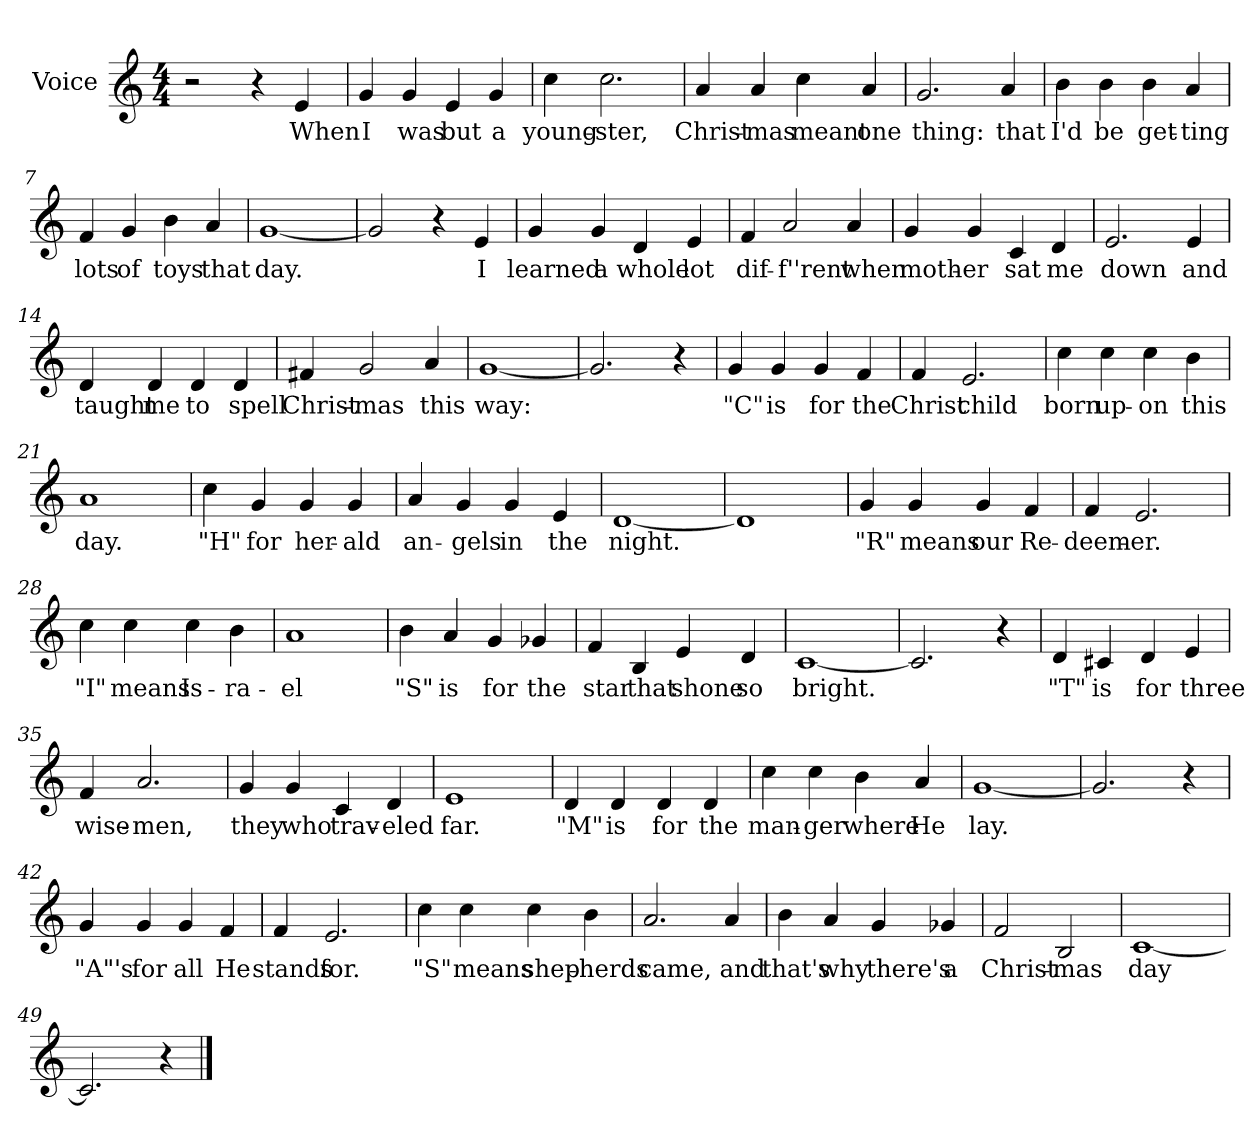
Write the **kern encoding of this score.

**kern	**text
*part1	*part1
*staff1	*staff1
*I"Voice	*
*clefG2	*
*k[]	*
*C:	*
*M4/4	*
=1	=1
2r	.
4r	.
4e/	When
=2	=2
4g/	I
4g/	was
4e/	but
4g/	a
=3	=3
4cc\	young-
2.cc\	ster,
=4	=4
4a/	Christ-
4a/	-mas
4cc\	meant
4a/	one
=5	=5
2.g/	thing:
4a/	that
!!LO:LB:g=z
=6	=6
4b\	I'd
4b\	be
4b\	get-
4a/	-ting
=7	=7
4f/	lots
4g/	of
4b\	toys
4a/	that
=8	=8
[1g	day.
=9	=9
2g/]	.
4r	.
4e/	I
=10	=10
4g/	learned
4g/	a
4d/	whole
4e/	lot
!!LO:LB:g=z
=11	=11
4f/	dif-
2a/	f''rent
4a/	when
=12	=12
4g/	moth-
4g/	-er
4c/	sat
4d/	me
=13	=13
2.e/	down
4e/	and
=14	=14
4d/	taught
4d/	me
4d/	to
4d/	spell
=15	=15
4f#X/	Christ-
2g/	-mas
4a/	this
!!LO:LB:g=z
=16	=16
[1g	way:
=17	=17
2.g/]	.
4r	.
=18	=18
4g/	"C"
4g/	is
4g/	for
4f/	the
=19	=19
4f/	Christ
2.e/	child
=20	=20
4cc\	born
4cc\	up-
4cc\	-on
4b\	this
=21	=21
1a	day.
=22	=22
4cc\	"H"
4g/	for
4g/	her-
4g/	-ald
!!LO:LB:g=z
=23	=23
4a/	an-
4g/	-gels
4g/	in
4e/	the
=24	=24
[1d	night.
=25	=25
1d]	.
=26	=26
4g/	"R"
4g/	means
4g/	our
4f/	Re-
=27	=27
4f/	-deem-
2.e/	er.
=28	=28
4cc\	"I"
4cc\	means
4cc\	Is-
4b\	-ra-
=29	=29
1a	-el
=30	=30
4b\	"S"
4a/	is
4g/	for
4g-X/	the
!!LO:LB:g=z
=31	=31
4f/	star
4B/	that
4e/	shone
4d/	so
=32	=32
[1c	bright.
=33	=33
2.c/]	.
4r	.
=34	=34
4d/	"T"
4c#X/	is
4d/	for
4e/	three
=35	=35
4f/	wise-
2.a/	men,
=36	=36
4g/	they
4g/	who
4c/	trav-
4d/	-eled
!!LO:LB:g=z
=37	=37
1e	far.
=38	=38
4d/	"M"
4d/	is
4d/	for
4d/	the
=39	=39
4cc\	man-
4cc\	-ger
4b\	where
4a/	He
=40	=40
[1g	lay.
=41	=41
2.g/]	.
4r	.
=42	=42
4g/	"A"'s
4g/	for
4g/	all
4f/	He
=43	=43
4f/	stands
2.e/	for.
!!LO:LB:g=z
=44	=44
4cc\	"S"
4cc\	means
4cc\	shep-
4b\	-herds
=45	=45
2.a/	came,
4a/	and
=46	=46
4b\	that's
4a/	why
4g/	there's
4g-X/	a
=47	=47
2f/	Christ-
2B/	-mas
=48	=48
[1c	day
=49	=49
2.c/]	.
4r	.
==	==
*-	*-
